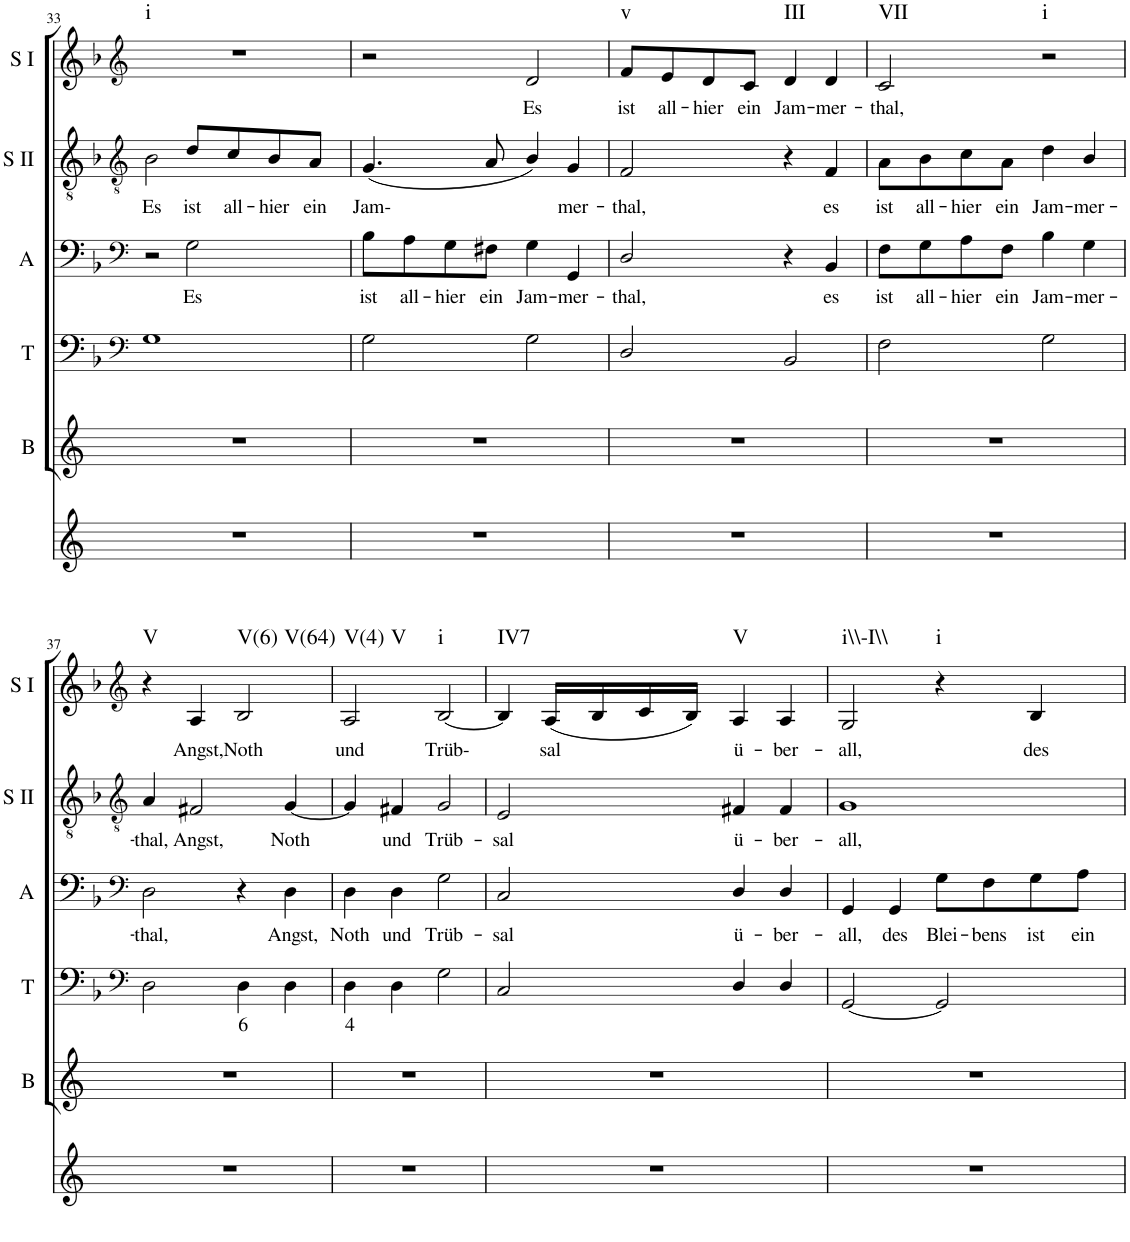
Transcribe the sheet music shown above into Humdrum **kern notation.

**kern	**kern	**kern	**text	**kern	**text	**kern	**text	**kern	**text	**harte
*part6	*part5	*part4	*part4	*part3	*part3	*part2	*part2	*part1	*part1	*part1
*staff6	*staff5	*staff4	*staff4	*staff3	*staff3	*staff2	*staff2	*staff1	*staff1	*
*I"Continuo	*I"Bass	*I"Tenor	*	*I"Alto	*	*I"Soprano II	*	*I"Soprano I	*	*
*	*I'B	*I'T	*	*I'A	*	*I'S II	*	*I'S I	*	*
!!LO:PB:g=z
*clefG2	*clefG2	*clefF4	*	*clefF4	*	*clefGv2	*	*clefG2	*	*
*k[]	*k[]	*k[b-]	*	*k[b-]	*	*k[b-]	*	*k[b-]	*	*
*M4/4	*M4/4	*M4/4	*	*M4/4	*	*M4/4	*	*M4/4	*	*
=33	=33	=33	=33	=33	=33	=33	=33	=33	=33	=33
!	!	!	!	!	!	!	!LO:LY:b	!	!	!LO:H:kt=i
1r	1r	1G	.	2r	.	2B-\	Es	1r	.	N
!	!	!	!	!	!LO:LY:b	!	!LO:LY:b	!	!	!
.	.	.	.	2G\	Es	8d/L	ist	.	.	.
!	!	!	!	!	!	!	!LO:LY:b	!	!	!
.	.	.	.	.	.	8c/	all-	.	.	.
!	!	!	!	!	!	!	!LO:LY:b	!	!	!
.	.	.	.	.	.	8B-/	hier	.	.	.
!	!	!	!	!	!	!	!LO:LY:b	!	!	!
.	.	.	.	.	.	8A/J	ein	.	.	.
=34	=34	=34	=34	=34	=34	=34	=34	=34	=34	=34
!	!	!	!	!	!LO:LY:b	!	!LO:LY:b	!	!	!
1r	1r	2G\	.	8B-\L	ist	(4.G/	Jam-	2r	.	.
!	!	!	!	!	!LO:LY:b	!	!	!	!	!
.	.	.	.	8A\	all-	.	.	.	.	.
!	!	!	!	!	!LO:LY:b	!	!	!	!	!
.	.	.	.	8G\	hier	.	.	.	.	.
!	!	!	!	!	!LO:LY:b	!	!	!	!	!
.	.	.	.	8F#X\J	ein	8A/	.	.	.	.
!	!	!	!	!	!LO:LY:b	!	!	!	!LO:LY:b	!
.	.	2G\	.	4G\	Jam-	4B-/)	.	2d/	Es	.
!	!	!	!	!	!LO:LY:b	!	!LO:LY:b	!	!	!
.	.	.	.	4GG/	mer-	4G/	mer-	.	.	.
=35	=35	=35	=35	=35	=35	=35	=35	=35	=35	=35
!	!	!	!	!	!LO:LY:b	!	!LO:LY:b	!	!LO:LY:b	!LO:H:kt=v
1r	1r	2D/	.	2D/	thal,	2F/	thal,	8f/L	ist	N
!	!	!	!	!	!	!	!	!	!LO:LY:b	!
.	.	.	.	.	.	.	.	8e/	all-	.
!	!	!	!	!	!	!	!	!	!LO:LY:b	!
.	.	.	.	.	.	.	.	8d/	hier	.
!	!	!	!	!	!	!	!	!	!LO:LY:b	!
.	.	.	.	.	.	.	.	8c/J	ein	.
!	!	!	!	!	!	!	!	!	!LO:LY:b	!LO:H:kt=III
.	.	2BB-/	.	4r	.	4r	.	4d/	Jam-	N
!	!	!	!	!	!LO:LY:b	!	!LO:LY:b	!	!LO:LY:b	!
.	.	.	.	4BB-/	es	4F/	es	4d/	mer-	.
=36	=36	=36	=36	=36	=36	=36	=36	=36	=36	=36
!	!	!	!	!	!LO:LY:b	!	!LO:LY:b	!	!LO:LY:b	!LO:H:kt=VII
1r	1r	2F\	.	8F\L	ist	8A\L	ist	2c/	thal,	N
!	!	!	!	!	!LO:LY:b	!	!LO:LY:b	!	!	!
.	.	.	.	8G\	all-	8B-\	all-	.	.	.
!	!	!	!	!	!LO:LY:b	!	!LO:LY:b	!	!	!
.	.	.	.	8A\	hier	8c\	hier	.	.	.
!	!	!	!	!	!LO:LY:b	!	!LO:LY:b	!	!	!
.	.	.	.	8F\J	ein	8A\J	ein	.	.	.
!	!	!	!	!	!LO:LY:b	!	!LO:LY:b	!	!	!LO:H:kt=i
.	.	2G\	.	4B-\	Jam-	4d\	Jam-	2r	.	N
!	!	!	!	!	!LO:LY:b	!	!LO:LY:b	!	!	!
.	.	.	.	4G\	mer-	4B-/	mer-	.	.	.
!!LO:LB:g=z
=37	=37	=37	=37	=37	=37	=37	=37	=37	=37	=37
*	*	*clefF4	*	*clefF4	*	*clefGv2	*	*clefG2	*	*
!	!	!	!	!	!LO:LY:b	!	!LO:LY:b	!	!	!LO:H:kt=V
1r	1r	2D\	.	2D\	thal,	4A/	thal,	4r	.	N
!	!	!	!	!	!	!	!LO:LY:b	!	!LO:LY:b	!
.	.	.	.	.	.	2F#X/	Angst,	4A/	Angst,	.
!	!	!	!LO:LY:b	!	!	!	!	!	!LO:LY:b	!LO:H:n=1:kt=V(6)
!	!	!	!	!	!	!	!	!	!	!LO:H:n=2:kt=V(64)
.	.	4D\	6	4r	.	.	.	2B-/	Noth	N N
!	!	!	!	!	!LO:LY:b	!	!LO:LY:b	!	!	!
.	.	4D\	.	4D\	Angst,	[4G/	Noth	.	.	.
=38	=38	=38	=38	=38	=38	=38	=38	=38	=38	=38
!	!	!	!LO:LY:b	!	!LO:LY:b	!	!	!	!LO:LY:b	!LO:H:n=1:kt=V(4)
!	!	!	!	!	!	!	!	!	!	!LO:H:n=2:kt=V
1r	1r	4D\	4	4D\	Noth	4G/]	.	2A/	und	N N
!	!	!	!	!	!LO:LY:b	!	!LO:LY:b	!	!	!
.	.	4D\	.	4D\	und	4F#X/	und	.	.	.
!	!	!	!	!	!LO:LY:b	!	!LO:LY:b	!	!LO:LY:b	!LO:H:kt=i
.	.	2G\	.	2G\	Trüb-	2G/	Trüb-	[2B-/	Trüb-	N
=39	=39	=39	=39	=39	=39	=39	=39	=39	=39	=39
!	!	!	!	!	!LO:LY:b	!	!LO:LY:b	!	!	!LO:H:kt=IV7
1r	1r	2C/	.	2C/	sal	2E/	sal	4B-/]	.	N
!	!	!	!	!	!	!	!	!	!LO:LY:b	!
.	.	.	.	.	.	.	.	(16A/LL	sal	.
.	.	.	.	.	.	.	.	16B-/	.	.
.	.	.	.	.	.	.	.	16c/	.	.
.	.	.	.	.	.	.	.	16B-/JJ)	.	.
!	!	!	!	!	!LO:LY:b	!	!LO:LY:b	!	!LO:LY:b	!LO:H:kt=V
.	.	4D/	.	4D/	ü-	4F#X/	ü-	4A/	ü-	N
!	!	!	!	!	!LO:LY:b	!	!LO:LY:b	!	!LO:LY:b	!
.	.	4D/	.	4D/	ber-	4F#/	ber-	4A/	ber-	.
=40	=40	=40	=40	=40	=40	=40	=40	=40	=40	=40
!	!	!	!	!	!LO:LY:b	!	!LO:LY:b	!	!LO:LY:b	!LO:H:kt=i\\-I\\
1r	1r	[2GG/	.	4GG/	all,	1G	all,	2G/	all,	N
!	!	!	!	!	!LO:LY:b	!	!	!	!	!
.	.	.	.	4GG/	des	.	.	.	.	.
!	!	!	!	!	!LO:LY:b	!	!	!	!	!LO:H:kt=i
.	.	2GG/]	.	8G\L	Blei-	.	.	4r	.	N
!	!	!	!	!	!LO:LY:b	!	!	!	!	!
.	.	.	.	8F\	bens	.	.	.	.	.
!	!	!	!	!	!LO:LY:b	!	!	!	!LO:LY:b	!
.	.	.	.	8G\	ist	.	.	4B-/	des	.
!	!	!	!	!	!LO:LY:b	!	!	!	!	!
.	.	.	.	8A\J	ein	.	.	.	.	.
=	=	=	=	=	=	=	=	=	=	=
*-	*-	*-	*-	*-	*-	*-	*-	*-	*-	*-
